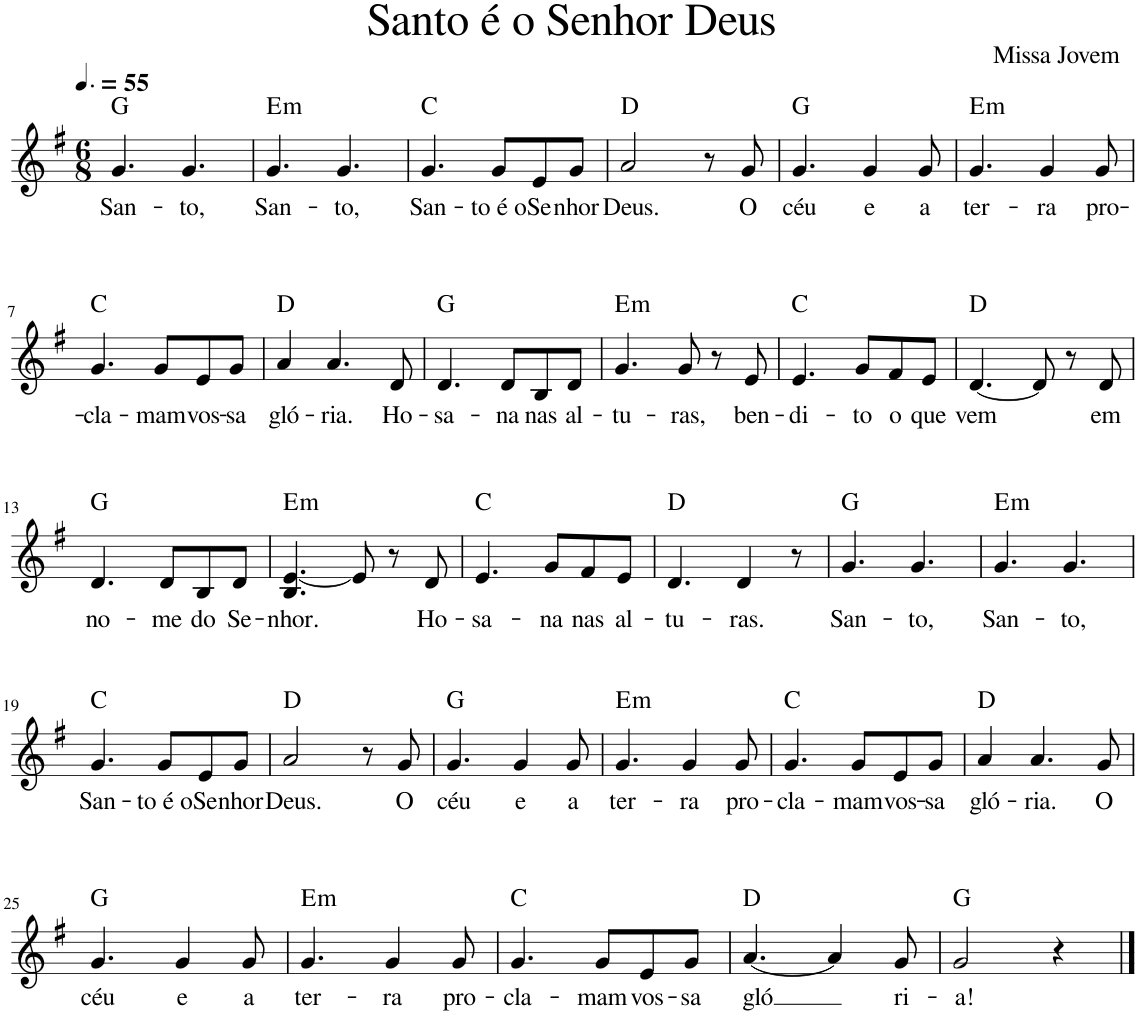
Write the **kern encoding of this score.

**kern	**text	**harte
*part1	*part1	*part1
*staff1	*staff1	*
*I"Voz	*	*
*I'Vo.	*	*
!!LO:PB:g=z
*clefG2	*	*
*k[f#]	*	*
*M6/8	*	*
*MM83	*	*
=1	=1	=1
!LO:TX:a:t=Santo é o Senhor Deus	!	!
!LO:TX:a:t=Missa Jovem	!	!
!	!LO:LY:b	!
4.g/	San-	G:maj
!	!LO:LY:b	!
4.g/	-to,	.
=2	=2	=2
!	!LO:LY:b	!LO:H:kt=m
4.g/	San-	E:min
!	!LO:LY:b	!
4.g/	-to,	.
=3	=3	=3
!	!LO:LY:b	!
4.g/	San-	C:maj
!	!LO:LY:b	!
8g/L	-to é o	.
!	!LO:LY:b	!
8e/	Se-	.
!	!LO:LY:b	!
8g/J	-nhor	.
=4	=4	=4
!	!LO:LY:b	!
2a/	Deus.	D:maj
8r	.	.
!	!LO:LY:b	!
8g/	O	.
=5	=5	=5
!	!LO:LY:b	!
4.g/	céu	G:maj
!	!LO:LY:b	!
4g/	e	.
!	!LO:LY:b	!
8g/	a	.
=6	=6	=6
!	!LO:LY:b	!LO:H:kt=m
4.g/	ter-	E:min
!	!LO:LY:b	!
4g/	-ra	.
!	!LO:LY:b	!
8g/	pro-	.
!!LO:LB:g=z
=7	=7	=7
!	!LO:LY:b	!
4.g/	-cla-	C:maj
!	!LO:LY:b	!
8g/L	-mam	.
!	!LO:LY:b	!
8e/	vos-	.
!	!LO:LY:b	!
8g/J	-sa	.
=8	=8	=8
!	!LO:LY:b	!
4a/	gló-	D:maj
!	!LO:LY:b	!
4.a/	-ria.	.
!	!LO:LY:b	!
8d/	Ho-	.
=9	=9	=9
!	!LO:LY:b	!
4.d/	-sa-	G:maj
!	!LO:LY:b	!
8d/L	-na	.
!	!LO:LY:b	!
8B/	nas	.
!	!LO:LY:b	!
8d/J	al-	.
=10	=10	=10
!	!LO:LY:b	!LO:H:kt=m
4.g/	-tu-	E:min
!	!LO:LY:b	!
8g/	-ras,	.
8r	.	.
!	!LO:LY:b	!
8e/	ben-	.
=11	=11	=11
!	!LO:LY:b	!
4.e/	-di-	C:maj
!	!LO:LY:b	!
8g/L	-to	.
!	!LO:LY:b	!
8f#/	o	.
!	!LO:LY:b	!
8e/J	que	.
=12	=12	=12
!	!LO:LY:b	!
[4.d/	vem	D:maj
8d/]	.	.
8r	.	.
!	!LO:LY:b	!
8d/	em	.
!!LO:LB:g=z
=13	=13	=13
!	!LO:LY:b	!
4.d/	no-	G:maj
!	!LO:LY:b	!
8d/L	-me	.
!	!LO:LY:b	!
8B/	do	.
!	!LO:LY:b	!
8d/J	Se-	.
=14	=14	=14
!	!LO:LY:b	!LO:H:kt=m
4.B/ [<4.e/	-nhor.	E:min
8e/]	.	.
8r	.	.
!	!LO:LY:b	!
8d/	Ho-	.
=15	=15	=15
!	!LO:LY:b	!
4.e/	-sa-	C:maj
!	!LO:LY:b	!
8g/L	-na	.
!	!LO:LY:b	!
8f#/	nas	.
!	!LO:LY:b	!
8e/J	al-	.
=16	=16	=16
!	!LO:LY:b	!
4.d/	-tu-	D:maj
!	!LO:LY:b	!
4d/	-ras.	.
8r	.	.
=17	=17	=17
!	!LO:LY:b	!
4.g/	San-	G:maj
!	!LO:LY:b	!
4.g/	-to,	.
=18	=18	=18
!	!LO:LY:b	!LO:H:kt=m
4.g/	San-	E:min
!	!LO:LY:b	!
4.g/	-to,	.
!!LO:LB:g=z
=19	=19	=19
!	!LO:LY:b	!
4.g/	San-	C:maj
!	!LO:LY:b	!
8g/L	-to é o	.
!	!LO:LY:b	!
8e/	Se-	.
!	!LO:LY:b	!
8g/J	-nhor	.
=20	=20	=20
!	!LO:LY:b	!
2a/	Deus.	D:maj
8r	.	.
!	!LO:LY:b	!
8g/	O	.
=21	=21	=21
!	!LO:LY:b	!
4.g/	céu	G:maj
!	!LO:LY:b	!
4g/	e	.
!	!LO:LY:b	!
8g/	a	.
=22	=22	=22
!	!LO:LY:b	!LO:H:kt=m
4.g/	ter-	E:min
!	!LO:LY:b	!
4g/	-ra	.
!	!LO:LY:b	!
8g/	pro-	.
=23	=23	=23
!	!LO:LY:b	!
4.g/	-cla-	C:maj
!	!LO:LY:b	!
8g/L	-mam	.
!	!LO:LY:b	!
8e/	vos-	.
!	!LO:LY:b	!
8g/J	-sa	.
=24	=24	=24
!	!LO:LY:b	!
4a/	gló-	D:maj
!	!LO:LY:b	!
4.a/	-ria.	.
!	!LO:LY:b	!
8g/	O	.
!!LO:LB:g=z
=25	=25	=25
!	!LO:LY:b	!
4.g/	céu	G:maj
!	!LO:LY:b	!
4g/	e	.
!	!LO:LY:b	!
8g/	a	.
=26	=26	=26
!	!LO:LY:b	!LO:H:kt=m
4.g/	ter-	E:min
!	!LO:LY:b	!
4g/	-ra	.
!	!LO:LY:b	!
8g/	pro-	.
=27	=27	=27
!	!LO:LY:b	!
4.g/	-cla-	C:maj
!	!LO:LY:b	!
8g/L	-mam	.
!	!LO:LY:b	!
8e/	vos-	.
!	!LO:LY:b	!
8g/J	-sa	.
=28	=28	=28
!	!LO:LY:b	!
[4.a/	gló	D:maj
4a/]	.	.
!	!LO:LY:b	!
8g/	ri-	.
=29	=29	=29
!	!LO:LY:b	!
2g/	-a!	G:maj
4r	.	.
==	==	==
*-	*-	*-
